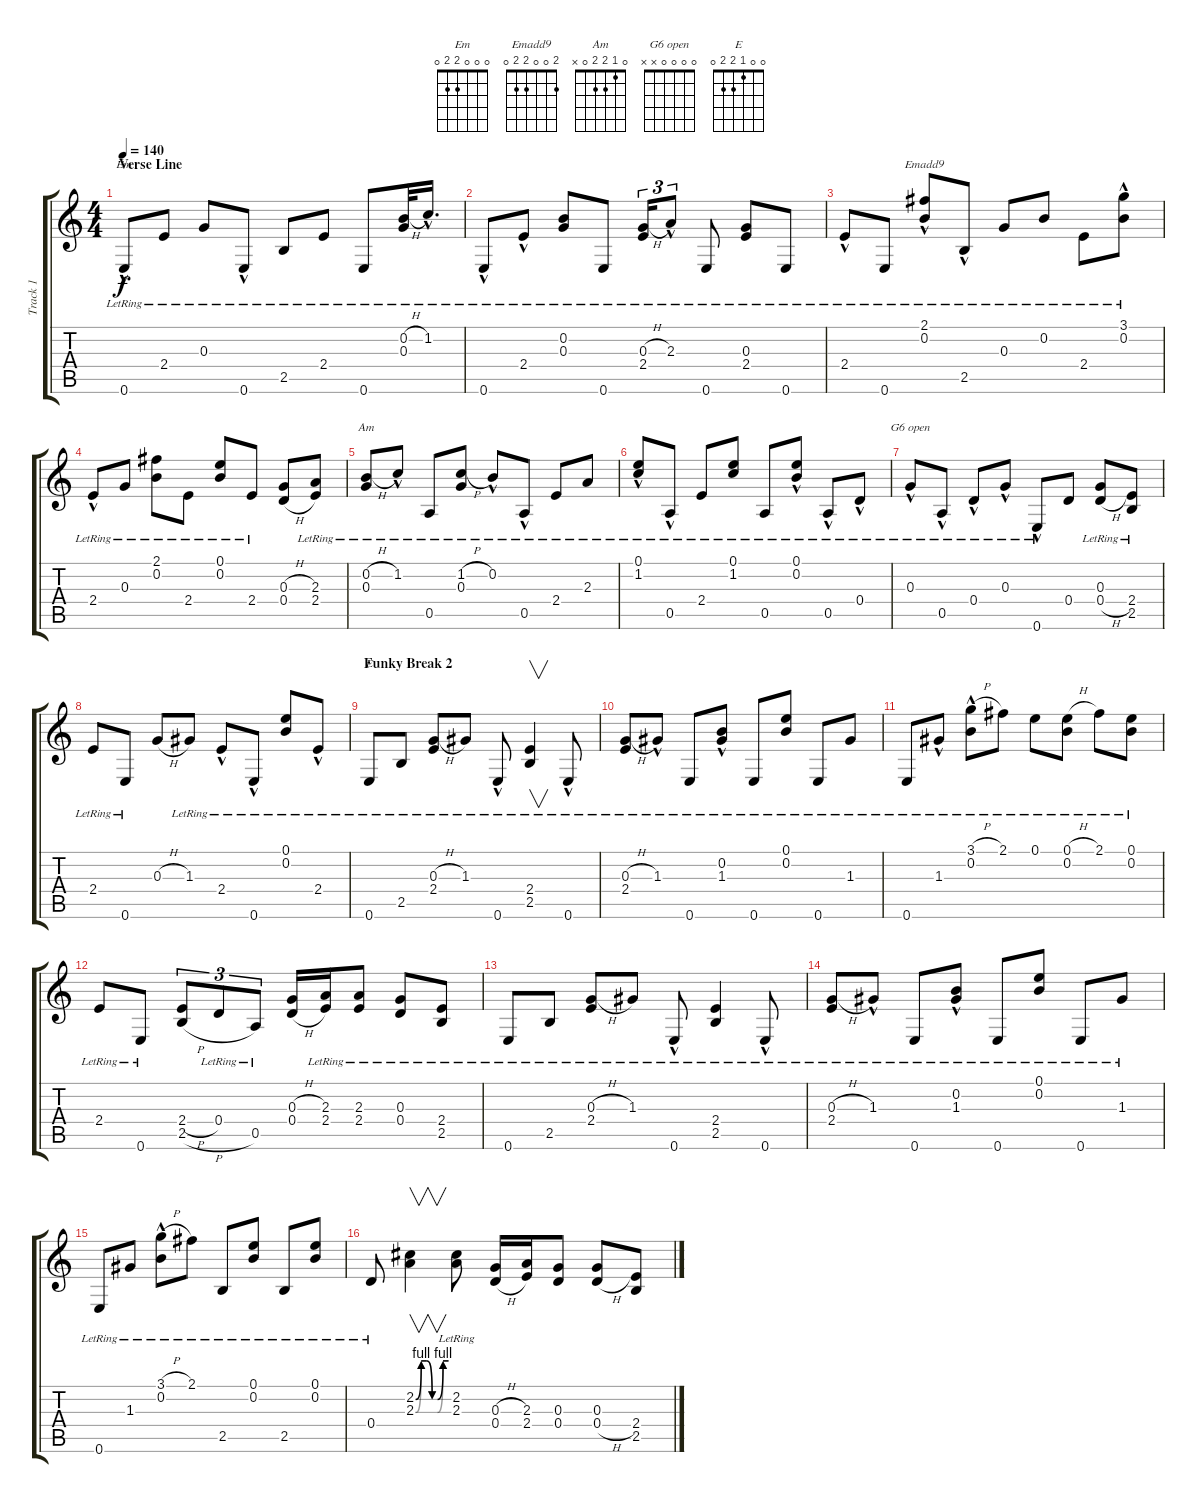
\track ("Track 1" "Track 1") {instrument acousticguitarsteel}
\staff {score tabs}
\tuning (E4 B3 G3 D3 A2 E2) {hide}
\chord ("Em" 0 0 0 2 2 0)
\chord ("Emadd9" 2 0 0 2 2 0)
\chord ("Am" 0 1 2 2 0 x)
\chord ("G6 open" 0 0 0 0 x x)
\chord ("E" 0 0 1 2 2 0)
\ts (4 4)
\section ("" "Verse Line")
\tempo 140
\clef g2
\ks c
0.6{hac lr}.8{ch "Em" dy f} 2.4{lr}.8 0.3{lr}.8 0.6{hac lr}.8 2.5{lr}.8 2.4{lr}.8 0.6{lr}.8 (0.2{h} 0.3{lr}).32 1.2{hac lr}.16{d} |
0.6{hac lr}.8 2.4{hac lr}.8 (0.2{lr} 0.3{lr}).8 0.6{lr}.8 (0.3{h} 2.4{lr}).16{tu (3 2)} 2.3{hac lr}.8{tu (3 2)} 0.6{lr}.8 (0.3{lr} 2.4{lr}).8 0.6{lr}.8 |
2.4{hac lr}.8 0.6{lr}.8 (2.1{lr} 0.2{hac lr}).8{ch "Emadd9"} 2.5{hac lr}.8 0.3{lr}.8 0.2{lr}.8 2.4{lr}.8 (3.1{hac lr} 0.2{hac lr}).8 |
2.4{hac lr}.8 0.3{lr}.8 (2.1{lr} 0.2{lr}).8 2.4{lr}.8 (0.1{lr} 0.2{lr}).8 2.4{lr}.8 (0.3{h} 0.4{h}).8 (2.3{lr} 2.4{lr}).8 |
(0.2{h} 0.3{lr}).8{ch "Am"} 1.2{hac lr}.8 0.5{lr}.8 (1.2{h} 0.3{lr}).8 0.2{hac lr}.8 0.5{hac lr}.8 2.4{lr}.8 2.3{lr}.8 |
(0.1{hac lr} 1.2{lr}).8 0.5{hac lr}.8 2.4{lr}.8 (0.1{lr} 1.2{lr}).8 0.5{lr}.8 (0.1{hac lr} 0.2{hac lr}).8 0.5{hac lr}.8 0.4{hac lr}.8 |
0.3{hac lr}.8{ch "G6 open"} 0.5{hac lr}.8 0.4{hac lr}.8 0.3{hac lr}.8 0.6{hac lr}.8 0.4.8 (0.3{lr} 0.4{h}).8 (2.4{lr} 2.5{lr}).8 |
2.4{lr}.8 0.6{lr}.8 0.3{h}.8 1.3{lr}.8 2.4{hac lr}.8 0.6{hac lr}.8 (0.1{lr} 0.2{lr}).8 2.4{hac lr}.8 |
\section ("" "Funky Break 2")
0.6{lr}.8{ch "E"} 2.5{lr}.8 (0.3{h} 2.4{lr}).8 1.3{lr}.8 0.6{hac lr}.8 (2.4{lr} 2.5{lr}).4{v} 0.6{hac lr}.8 |
(0.3{h} 2.4{lr}).8 1.3{hac lr}.8 0.6{lr}.8 (0.2{hac lr} 1.3{lr}).8 0.6{lr}.8 (0.1{lr} 0.2{lr}).8 0.6{lr}.8 1.3{lr}.8 |
0.6{lr}.8 1.3{hac lr}.8 (3.1{h} 0.2{hac lr}).8 2.1{lr}.8 0.1{lr}.8 (0.1{h} 0.2{lr}).8 2.1{lr}.8 (0.1{lr} 0.2{lr}).8 |
2.4{lr}.8 0.6{lr}.8 (2.4{h} 2.5{h}).8{tu (3 2)} 0.4{lr}.8{tu (3 2)} 0.5{lr}.8{tu (3 2)} (0.3{h} 0.4{h}).16 (2.3{lr} 2.4{lr}).16 (2.3{lr} 2.4{lr}).8 (0.3{lr} 0.4{lr}).8 (2.4{lr} 2.5{lr}).8 |
0.6{lr}.8 2.5{lr}.8 (0.3{h} 2.4{lr}).8 1.3{lr}.8 0.6{hac lr}.8 (2.4{lr} 2.5{lr}).4 0.6{hac lr}.8 |
(0.3{h} 2.4{lr}).8 1.3{hac lr}.8 0.6{lr}.8 (0.2{hac lr} 1.3{lr}).8 0.6{lr}.8 (0.1{lr} 0.2{lr}).8 0.6{lr}.8 1.3{lr}.8 |
0.6{lr}.8 1.3{lr}.8 (3.1{h} 0.2{hac lr}).8 2.1{lr}.8 2.5{lr}.8 (0.1{lr} 0.2{lr}).8 2.5{lr}.8 (0.1{lr} 0.2{lr}).8 |
0.4{lr}.8 (2.2{be (custom 0 0 10 4 20 4 30 0 40 0 50 4 60 4)} 2.3{be (custom 0 0 10 4 20 4 30 0 40 0 50 4 60 4)}).4{v} (2.2{lr} 2.3{lr}).8 (0.3{h} 0.4{h}).16 (2.3 2.4).16 (0.3 0.4).8 (0.3 0.4{h}).8 (2.4 2.5).8
